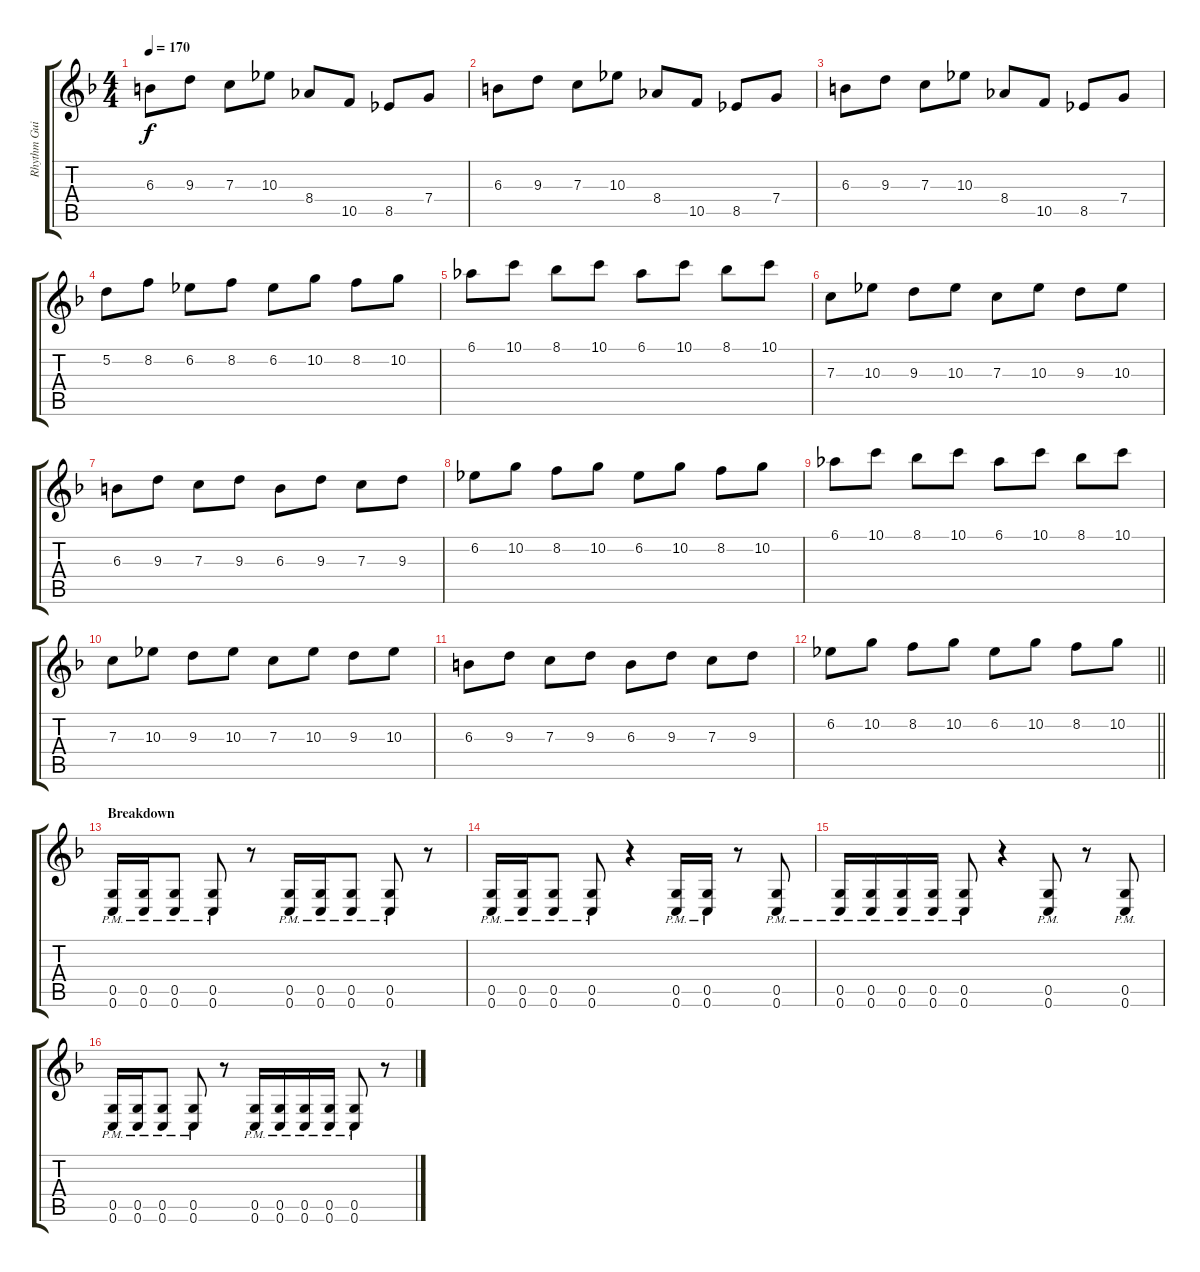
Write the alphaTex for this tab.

\track ("Rhythm Guitar" "Rhythm Gui") {instrument distortionguitar}
\staff {score tabs}
\tuning (D4 A3 F3 C3 G2 C2) {hide}
\ts (4 4)
\tempo 170
\clef g2
\ks dminor
6.3.8{dy f} 9.3.8 7.3.8 10.3.8 8.4.8 10.5.8 8.5.8 7.4.8 |
6.3.8 9.3.8 7.3.8 10.3.8 8.4.8 10.5.8 8.5.8 7.4.8 |
6.3.8 9.3.8 7.3.8 10.3.8 8.4.8 10.5.8 8.5.8 7.4.8 |
5.2.8 8.2.8 6.2.8 8.2.8 6.2.8 10.2.8 8.2.8 10.2.8 |
6.1.8 10.1.8 8.1.8 10.1.8 6.1.8 10.1.8 8.1.8 10.1.8 |
7.3.8 10.3.8 9.3.8 10.3.8 7.3.8 10.3.8 9.3.8 10.3.8 |
6.3.8 9.3.8 7.3.8 9.3.8 6.3.8 9.3.8 7.3.8 9.3.8 |
6.2.8 10.2.8 8.2.8 10.2.8 6.2.8 10.2.8 8.2.8 10.2.8 |
6.1.8 10.1.8 8.1.8 10.1.8 6.1.8 10.1.8 8.1.8 10.1.8 |
7.3.8 10.3.8 9.3.8 10.3.8 7.3.8 10.3.8 9.3.8 10.3.8 |
6.3.8 9.3.8 7.3.8 9.3.8 6.3.8 9.3.8 7.3.8 9.3.8 |
\barLineRight lightlight
6.2.8 10.2.8 8.2.8 10.2.8 6.2.8 10.2.8 8.2.8 10.2.8 |
\section ("" "Breakdown")
(0.5{pm} 0.6{pm}).16 (0.5{pm} 0.6{pm}).16 (0.5{pm} 0.6{pm}).8 (0.5{pm} 0.6{pm}).8 r.8 (0.5{pm} 0.6{pm}).16 (0.5{pm} 0.6{pm}).16 (0.5{pm} 0.6{pm}).8 (0.5{pm} 0.6{pm}).8 r.8 |
(0.5{pm} 0.6{pm}).16 (0.5{pm} 0.6{pm}).16 (0.5{pm} 0.6{pm}).8 (0.5{pm} 0.6{pm}).8 r.4 (0.5{pm} 0.6{pm}).16 (0.5{pm} 0.6{pm}).16 r.8 (0.5{pm} 0.6{pm}).8 |
(0.5{pm} 0.6{pm}).16 (0.5{pm} 0.6{pm}).16 (0.5{pm} 0.6{pm}).16 (0.5{pm} 0.6{pm}).16 (0.5{pm} 0.6{pm}).8 r.4 (0.5{pm} 0.6{pm}).8 r.8 (0.5{pm} 0.6{pm}).8 |
(0.5{pm} 0.6{pm}).16 (0.5{pm} 0.6{pm}).16 (0.5{pm} 0.6{pm}).8 (0.5{pm} 0.6{pm}).8 r.8 (0.5{pm} 0.6{pm}).16 (0.5{pm} 0.6{pm}).16 (0.5{pm} 0.6{pm}).16 (0.5{pm} 0.6{pm}).16 (0.5{pm} 0.6{pm}).8 r.8
